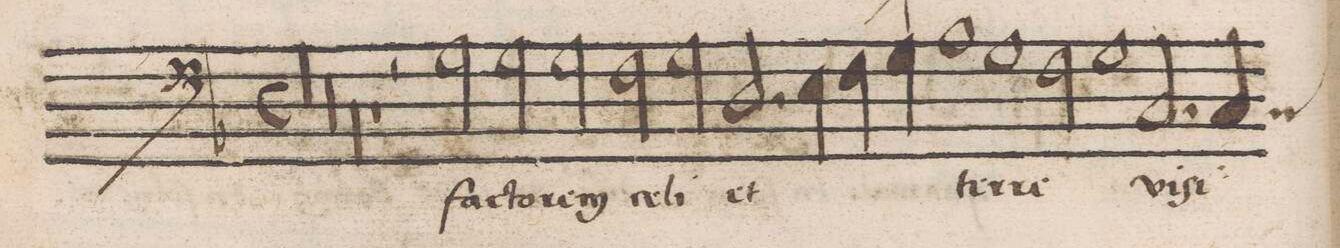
**kern	**text
*I"BASSVS	*
*clefF4	*
*k[b-]	*
*met(C|)	*
*M2/1	*
*all\right	*
00r	.
=2-	=2-
=3-	=3-
00r	.
=4-	=4-
=5-	=5-
00r	.
=6-	=6-
=7-	=7-
1r	.
2r	.
*2\right	*
2G\	fac-
=8-	=8-
2G\	-to-
2G\	-rem
2F\	ce-
2G\	-li
=9-	=9-
2.D/	et
4E\	.
4F\	.
4G\	.
1A\	ter-
=10-	=10-
1G\	-re
2F\	.
=11-	=11-
1G\	.
2.C/	vi-
*custos:C	*
4C/	-si-
=12-	=12-
*-	*-
